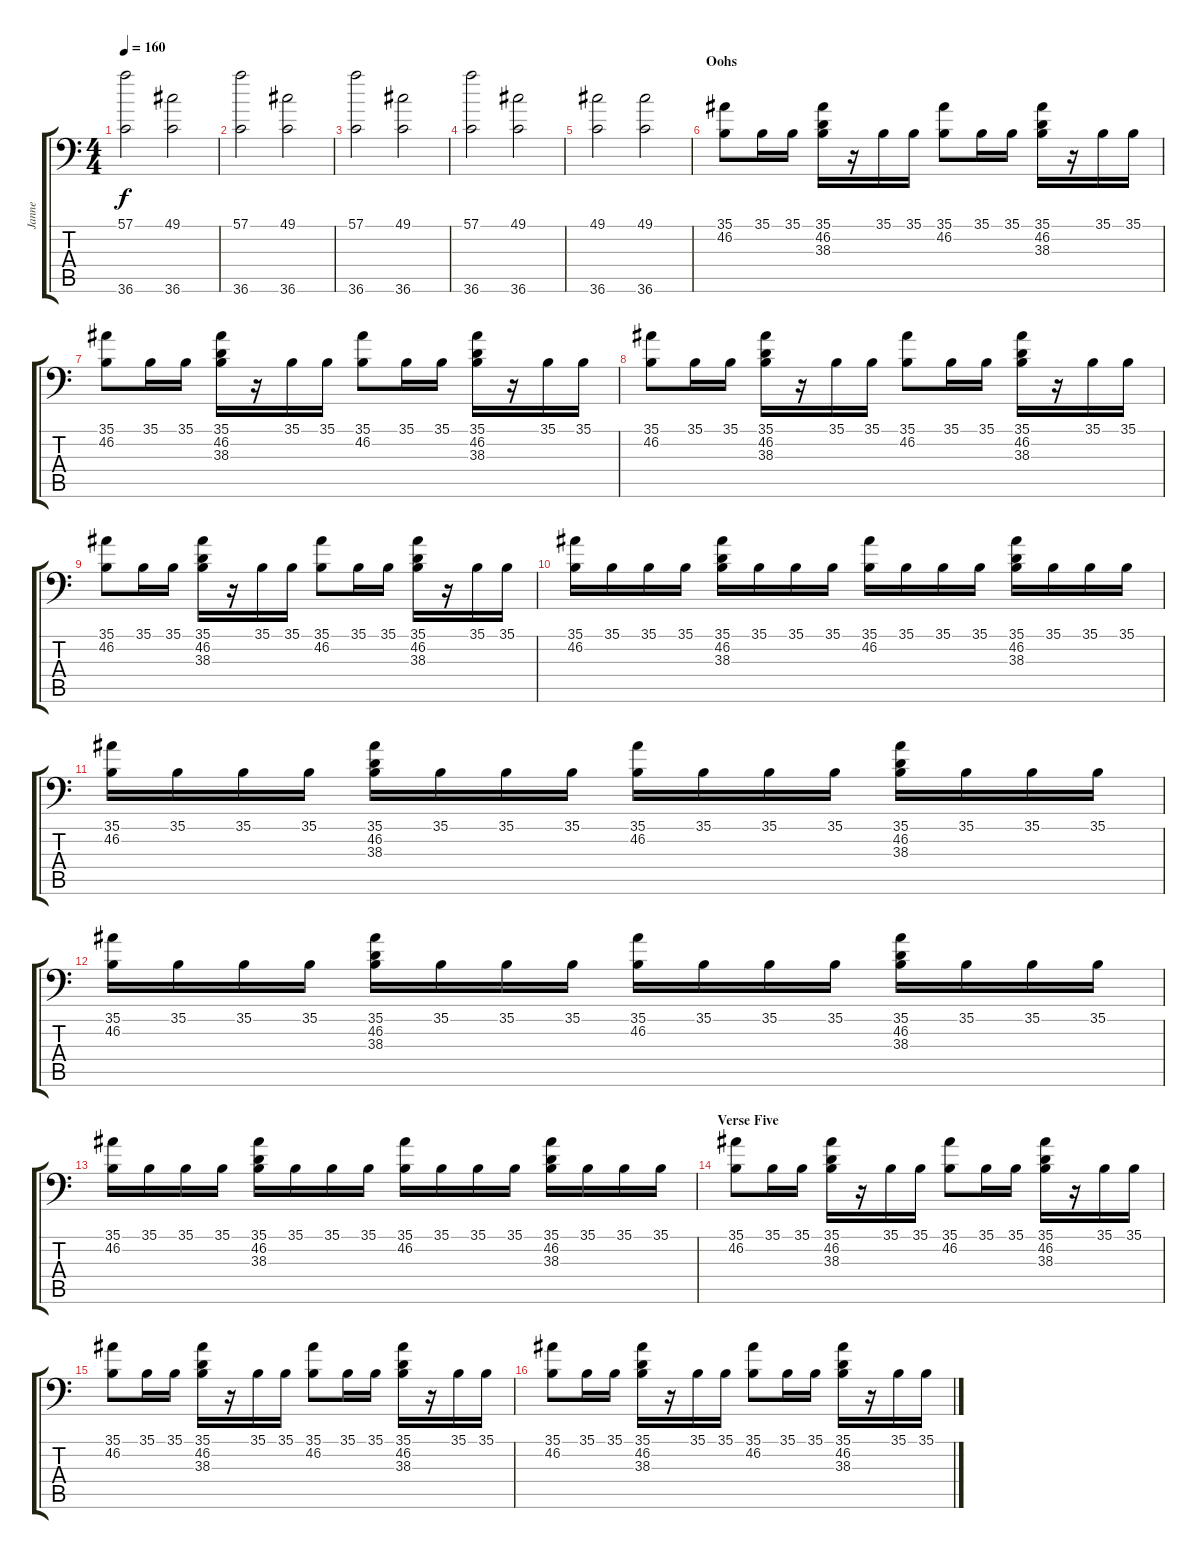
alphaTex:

\track ("Janne" "Janne") {instrument acousticgrandpiano}
\staff {score tabs}
\tuning (C-1 C-1 C-1 C-1 C-1 C-1) {hide}
\ts (4 4)
\tempo 160
\clef f4
\ks c
(57.1 36.6).2{dy f} (49.1 36.6).2 |
(57.1 36.6).2 (49.1 36.6).2 |
(57.1 36.6).2 (49.1 36.6).2 |
(57.1 36.6).2 (49.1 36.6).2 |
(49.1 36.6).2 (49.1 36.6).2 |
\section ("" "Oohs")
(35.1 46.2).8 35.1.16 35.1.16 (35.1 46.2 38.3).16 r.16 35.1.16 35.1.16 (35.1 46.2).8 35.1.16 35.1.16 (35.1 46.2 38.3).16 r.16 35.1.16 35.1.16 |
(35.1 46.2).8 35.1.16 35.1.16 (35.1 46.2 38.3).16 r.16 35.1.16 35.1.16 (35.1 46.2).8 35.1.16 35.1.16 (35.1 46.2 38.3).16 r.16 35.1.16 35.1.16 |
(35.1 46.2).8 35.1.16 35.1.16 (35.1 46.2 38.3).16 r.16 35.1.16 35.1.16 (35.1 46.2).8 35.1.16 35.1.16 (35.1 46.2 38.3).16 r.16 35.1.16 35.1.16 |
(35.1 46.2).8 35.1.16 35.1.16 (35.1 46.2 38.3).16 r.16 35.1.16 35.1.16 (35.1 46.2).8 35.1.16 35.1.16 (35.1 46.2 38.3).16 r.16 35.1.16 35.1.16 |
(35.1 46.2).16 35.1.16 35.1.16 35.1.16 (35.1 46.2 38.3).16 35.1.16 35.1.16 35.1.16 (35.1 46.2).16 35.1.16 35.1.16 35.1.16 (35.1 46.2 38.3).16 35.1.16 35.1.16 35.1.16 |
(35.1 46.2).16 35.1.16 35.1.16 35.1.16 (35.1 46.2 38.3).16 35.1.16 35.1.16 35.1.16 (35.1 46.2).16 35.1.16 35.1.16 35.1.16 (35.1 46.2 38.3).16 35.1.16 35.1.16 35.1.16 |
(35.1 46.2).16 35.1.16 35.1.16 35.1.16 (35.1 46.2 38.3).16 35.1.16 35.1.16 35.1.16 (35.1 46.2).16 35.1.16 35.1.16 35.1.16 (35.1 46.2 38.3).16 35.1.16 35.1.16 35.1.16 |
(35.1 46.2).16 35.1.16 35.1.16 35.1.16 (35.1 46.2 38.3).16 35.1.16 35.1.16 35.1.16 (35.1 46.2).16 35.1.16 35.1.16 35.1.16 (35.1 46.2 38.3).16 35.1.16 35.1.16 35.1.16 |
\section ("" "Verse Five")
(35.1 46.2).8 35.1.16 35.1.16 (35.1 46.2 38.3).16 r.16 35.1.16 35.1.16 (35.1 46.2).8 35.1.16 35.1.16 (35.1 46.2 38.3).16 r.16 35.1.16 35.1.16 |
(35.1 46.2).8 35.1.16 35.1.16 (35.1 46.2 38.3).16 r.16 35.1.16 35.1.16 (35.1 46.2).8 35.1.16 35.1.16 (35.1 46.2 38.3).16 r.16 35.1.16 35.1.16 |
(35.1 46.2).8 35.1.16 35.1.16 (35.1 46.2 38.3).16 r.16 35.1.16 35.1.16 (35.1 46.2).8 35.1.16 35.1.16 (35.1 46.2 38.3).16 r.16 35.1.16 35.1.16
